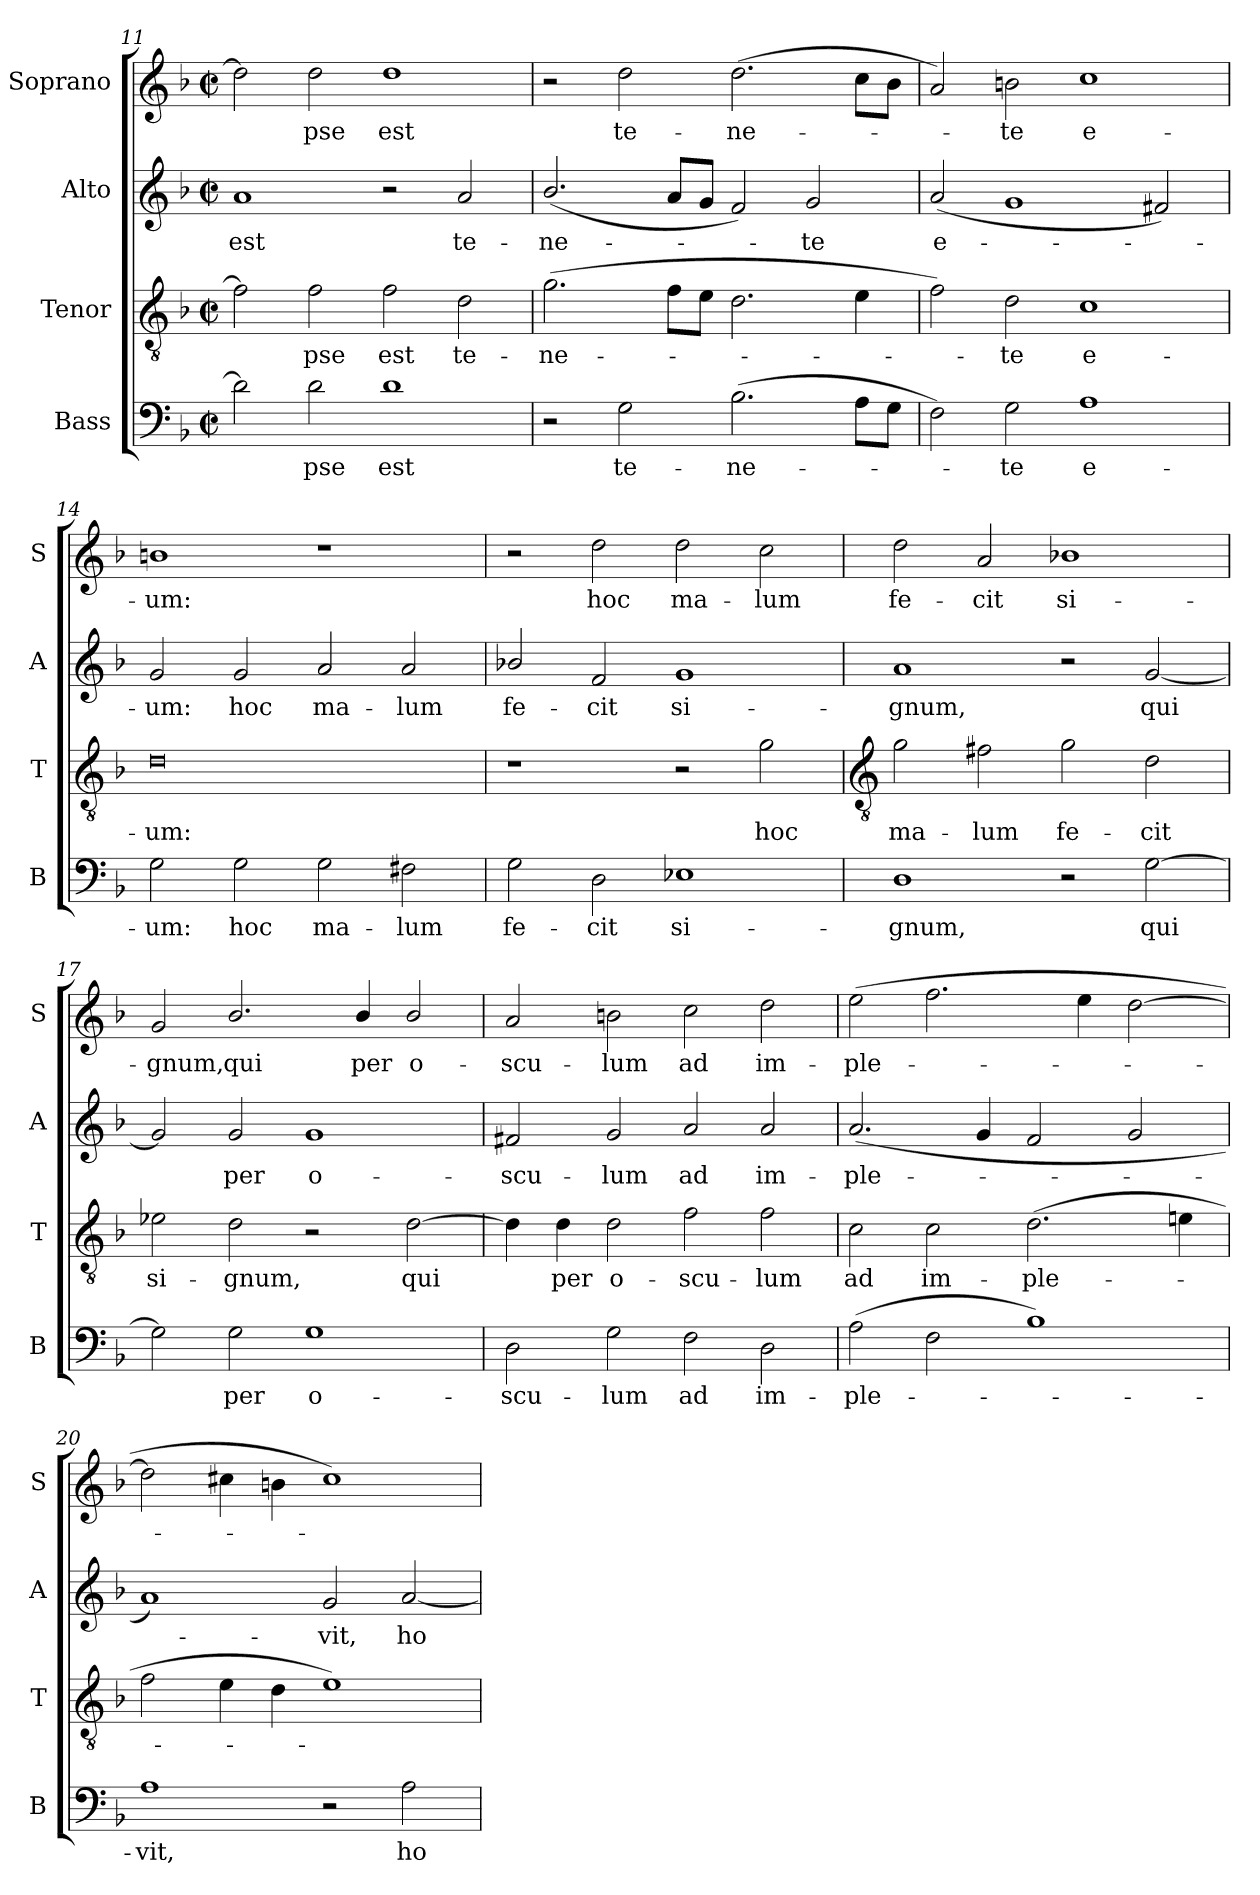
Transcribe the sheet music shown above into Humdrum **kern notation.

**kern	**text	**kern	**text	**kern	**text	**kern	**text
*part4	*part4	*part3	*part3	*part2	*part2	*part1	*part1
*staff4	*staff4	*staff3	*staff3	*staff2	*staff2	*staff1	*staff1
*I"Bass	*	*I"Tenor	*	*I"Alto	*	*I"Soprano	*
*I'B	*	*I'T	*	*I'A	*	*I'S	*
*clefF4	*	*clefGv2	*	*clefG2	*	*clefG2	*
*k[b-]	*	*k[b-]	*	*k[b-]	*	*k[b-]	*
*F:	*	*F:	*	*F:	*	*F:	*
*M4/2	*	*M4/2	*	*M4/2	*	*M4/2	*
*met(c|)	*	*met(c|)	*	*met(c|)	*	*met(c|)	*
=11	=11	=11	=11	=11	=11	=11	=11
!	!	!	!	!	!LO:LY:b	!	!
2d]	.	2f]	.	1a	est	2dd]	.
!	!LO:LY:b	!	!LO:LY:b	!	!	!	!LO:LY:b
2d	pse	2f	-pse	.	.	2dd	-pse
!	!LO:LY:b	!	!LO:LY:b	!	!	!	!LO:LY:b
1d	est	2f	est	2r	.	1dd	est
!	!	!	!LO:LY:b	!	!LO:LY:b	!	!
.	.	2d	te-	2a	te-	.	.
=12	=12	=12	=12	=12	=12	=12	=12
!	!	!	!LO:LY:b	!	!LO:LY:b	!	!
2r	.	(>2.g	-ne-	(<2.b-/	-ne-	2r	.
!	!LO:LY:b	!	!	!	!	!	!LO:LY:b
2G	te-	.	.	.	.	2dd	te-
.	.	8fL	.	8aL	.	.	.
.	.	8eJ	.	8gJ	.	.	.
!	!LO:LY:b	!	!	!	!	!	!LO:LY:b
(>2.B-	-ne-	2.d	.	2f)	.	(>2.dd	-ne-
!	!	!	!	!	!LO:LY:b	!	!
.	.	.	.	2g	te	.	.
8AL	.	4e	.	.	.	8ccL	.
8GJ	.	.	.	.	.	8b-J	.
=13	=13	=13	=13	=13	=13	=13	=13
!	!	!	!	!	!LO:LY:b	!	!
2F)	.	2f)	.	(<2a	e-	2a)	.
!	!LO:LY:b	!	!LO:LY:b	!	!	!	!LO:LY:b
2G	te	2d	te	1g	.	2bn	te
!	!LO:LY:b	!	!LO:LY:b	!	!	!	!LO:LY:b
1A	e-	1c	e-	.	.	1cc	e-
.	.	.	.	2f#X)	.	.	.
=14	=14	=14	=14	=14	=14	=14	=14
!	!LO:LY:b	!	!LO:LY:b	!	!LO:LY:b	!	!LO:LY:b
2G	-um:	0d	-um:	2g	um:	1b	-um:
!	!LO:LY:b	!	!	!	!LO:LY:b	!	!
2G	hoc	.	.	2g	hoc	.	.
!	!LO:LY:b	!	!	!	!LO:LY:b	!	!
2G	ma-	.	.	2a	ma-	1r	.
!	!LO:LY:b	!	!	!	!LO:LY:b	!	!
2F#X	-lum	.	.	2a	-lum	.	.
=15	=15	=15	=15	=15	=15	=15	=15
!	!LO:LY:b	!	!	!	!LO:LY:b	!	!
2G	fe-	1r	.	2b-X/	fe-	2r	.
!	!LO:LY:b	!	!	!	!LO:LY:b	!	!LO:LY:b
2D	-cit	.	.	2f	-cit	2dd	hoc
!	!LO:LY:b	!	!	!	!LO:LY:b	!	!LO:LY:b
1E-X	si-	2r	.	1g	si-	2dd	ma-
!	!	!	!LO:LY:b	!	!	!	!LO:LY:b
.	.	2g	hoc	.	.	2cc	-lum
!!LO:LB:g=z
=16	=16	=16	=16	=16	=16	=16	=16
*	*	*clefGv2	*	*	*	*	*
!	!LO:LY:b	!	!LO:LY:b	!	!LO:LY:b	!	!LO:LY:b
1D	-gnum,	2g	ma-	1a	-gnum,	2dd	fe-
!	!	!	!LO:LY:b	!	!	!	!LO:LY:b
.	.	2f#X	-lum	.	.	2a	-cit
!	!	!	!LO:LY:b	!	!	!	!LO:LY:b
2r	.	2g	fe-	2r	.	1b-X	si-
!	!LO:LY:b	!	!LO:LY:b	!	!LO:LY:b	!	!
[2G	qui	2d	-cit	[2g	qui	.	.
=17	=17	=17	=17	=17	=17	=17	=17
!	!	!	!LO:LY:b	!	!	!	!LO:LY:b
2G]	.	2e-X	si-	2g]	.	2g	-gnum,
!	!LO:LY:b	!	!LO:LY:b	!	!LO:LY:b	!	!LO:LY:b
2G	per	2d	-gnum,	2g	per	2.b-/	qui
!	!LO:LY:b	!	!	!	!LO:LY:b	!	!
1G	o-	2r	.	1g	o-	.	.
!	!	!	!	!	!	!	!LO:LY:b
.	.	.	.	.	.	4b-/	per
!	!	!	!LO:LY:b	!	!	!	!LO:LY:b
.	.	[2d	qui	.	.	2b-/	o-
=18	=18	=18	=18	=18	=18	=18	=18
!	!LO:LY:b	!	!	!	!LO:LY:b	!	!LO:LY:b
2D	-scu-	4d]	.	2f#X	-scu-	2a	-scu-
!	!	!	!LO:LY:b	!	!	!	!
.	.	4d	per	.	.	.	.
!	!LO:LY:b	!	!LO:LY:b	!	!LO:LY:b	!	!LO:LY:b
2G	-lum	2d	o-	2g	-lum	2bn	-lum
!	!LO:LY:b	!	!LO:LY:b	!	!LO:LY:b	!	!LO:LY:b
2F	ad	2f	-scu-	2a	ad	2cc	ad
!	!LO:LY:b	!	!LO:LY:b	!	!LO:LY:b	!	!LO:LY:b
2D	im-	2f	-lum	2a	im-	2dd	im-
=19	=19	=19	=19	=19	=19	=19	=19
!	!LO:LY:b	!	!LO:LY:b	!	!LO:LY:b	!	!LO:LY:b
(>2A	-ple-	2c	ad	(<2.a	-ple-	(>2ee	-ple-
!	!	!	!LO:LY:b	!	!	!	!
2F	.	2c	im-	.	.	2.ff	.
.	.	.	.	4g	.	.	.
!	!	!	!LO:LY:b	!	!	!	!
1B-)	.	(>2.d	-ple-	2f	.	.	.
.	.	.	.	.	.	4ee	.
.	.	.	.	2g	.	[2dd	.
.	.	4en	.	.	.	.	.
=20	=20	=20	=20	=20	=20	=20	=20
!	!LO:LY:b	!	!	!	!	!	!
1A	vit,	2f	.	1a)	.	2dd]	.
.	.	4e	.	.	.	4cc#X	.
.	.	4d	.	.	.	4b	.
!	!	!	!	!	!LO:LY:b	!	!
2r	.	1e)	.	2g	vit,	1cc#)	.
!	!LO:LY:b	!	!	!	!LO:LY:b	!	!
2A	ho-	.	.	[2a	ho-	.	.
=	=	=	=	=	=	=	=
*-	*-	*-	*-	*-	*-	*-	*-
